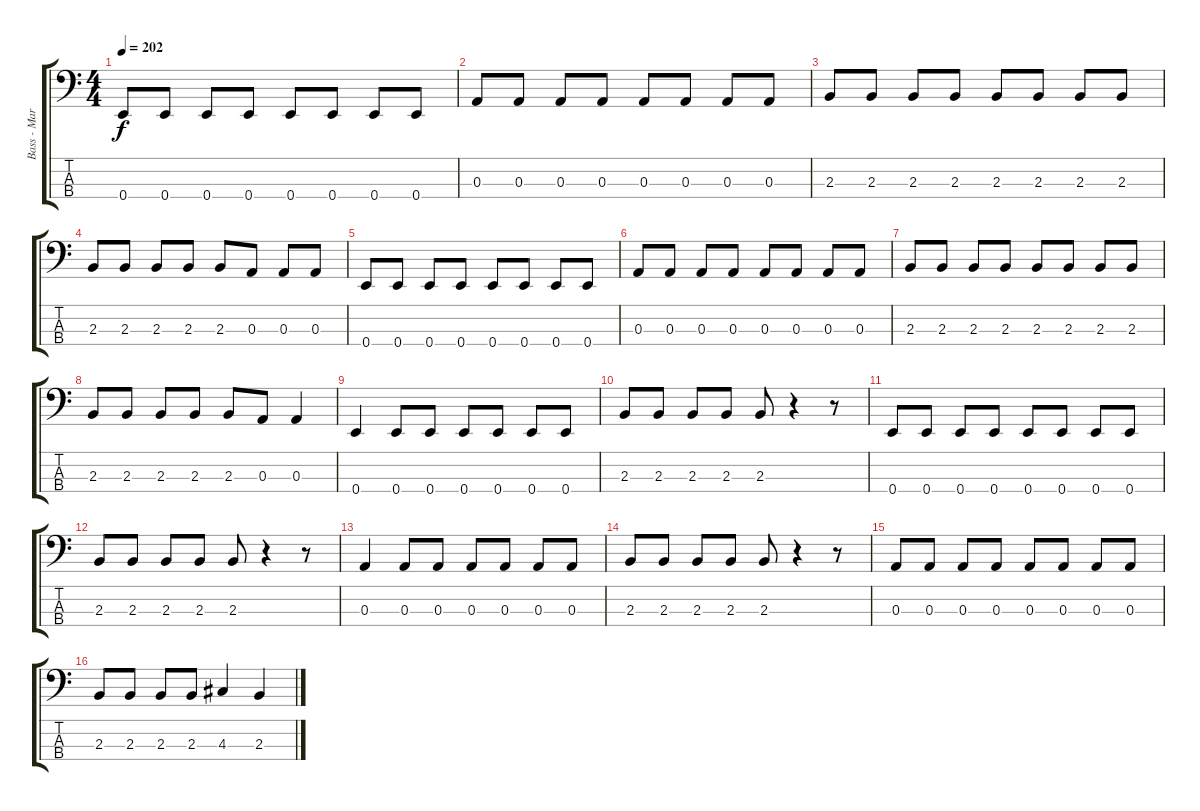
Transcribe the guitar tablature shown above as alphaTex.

\track ("Bass - Mark Alan Hoppus" "Bass - Mar") {instrument electricbassfinger}
\staff {score tabs}
\tuning (G2 D2 A1 E1) {hide}
\ts (4 4)
\tempo 202
\clef f4
\ks c
0.4.8{dy f} 0.4.8 0.4.8 0.4.8 0.4.8 0.4.8 0.4.8 0.4.8 |
0.3.8 0.3.8 0.3.8 0.3.8 0.3.8 0.3.8 0.3.8 0.3.8 |
2.3.8 2.3.8 2.3.8 2.3.8 2.3.8 2.3.8 2.3.8 2.3.8 |
2.3.8 2.3.8 2.3.8 2.3.8 2.3.8 0.3.8 0.3.8 0.3.8 |
0.4.8 0.4.8 0.4.8 0.4.8 0.4.8 0.4.8 0.4.8 0.4.8 |
0.3.8 0.3.8 0.3.8 0.3.8 0.3.8 0.3.8 0.3.8 0.3.8 |
2.3.8 2.3.8 2.3.8 2.3.8 2.3.8 2.3.8 2.3.8 2.3.8 |
2.3.8 2.3.8 2.3.8 2.3.8 2.3.8 0.3.8 0.3.4 |
0.4.4 0.4.8 0.4.8 0.4.8 0.4.8 0.4.8 0.4.8 |
2.3.8 2.3.8 2.3.8 2.3.8 2.3.8 r.4 r.8 |
0.4.8 0.4.8 0.4.8 0.4.8 0.4.8 0.4.8 0.4.8 0.4.8 |
2.3.8 2.3.8 2.3.8 2.3.8 2.3.8 r.4 r.8 |
0.3.4 0.3.8 0.3.8 0.3.8 0.3.8 0.3.8 0.3.8 |
2.3.8 2.3.8 2.3.8 2.3.8 2.3.8 r.4 r.8 |
0.3.8 0.3.8 0.3.8 0.3.8 0.3.8 0.3.8 0.3.8 0.3.8 |
2.3.8 2.3.8 2.3.8 2.3.8 4.3.4 2.3.4
